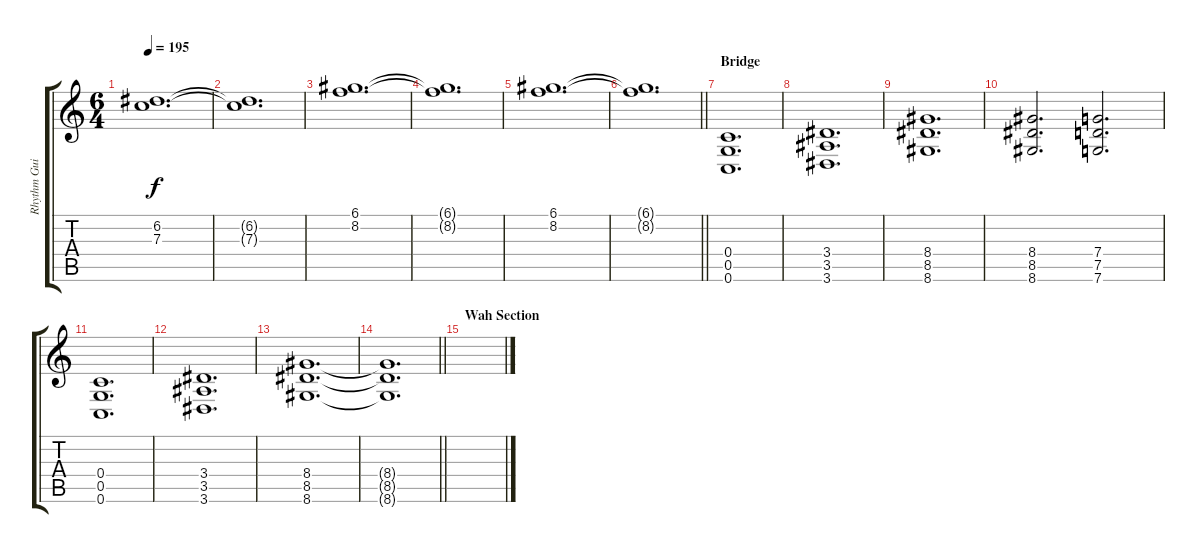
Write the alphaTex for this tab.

\track ("Rhythm Guitar" "Rhythm Gui") {instrument distortionguitar}
\staff {score tabs}
\tuning (D4 A3 F3 C3 G2 C2) {hide}
\ts (6 4)
\tempo 195
\clef g2
\ks c
(6.2 7.3).1{d dy f} |
(6.2{t} 7.3{t}).1{d} |
(6.1 8.2).1{d} |
(6.1{t} 8.2{t}).1{d} |
(6.1 8.2).1{d} |
\barLineRight lightlight
(6.1{t} 8.2{t}).1{d} |
\section ("" "Bridge")
(0.4 0.5 0.6).1{d} |
(3.4 3.5 3.6).1{d} |
(8.4 8.5 8.6).1{d} |
(8.4 8.5 8.6).2{d} (7.4 7.5 7.6).2{d} |
(0.4 0.5 0.6).1{d} |
(3.4 3.5 3.6).1{d} |
(8.4 8.5 8.6).1{d} |
\barLineRight lightlight
(8.4{t} 8.5{t} 8.6{t}).1{d} |
\section ("" "Wah Section")
